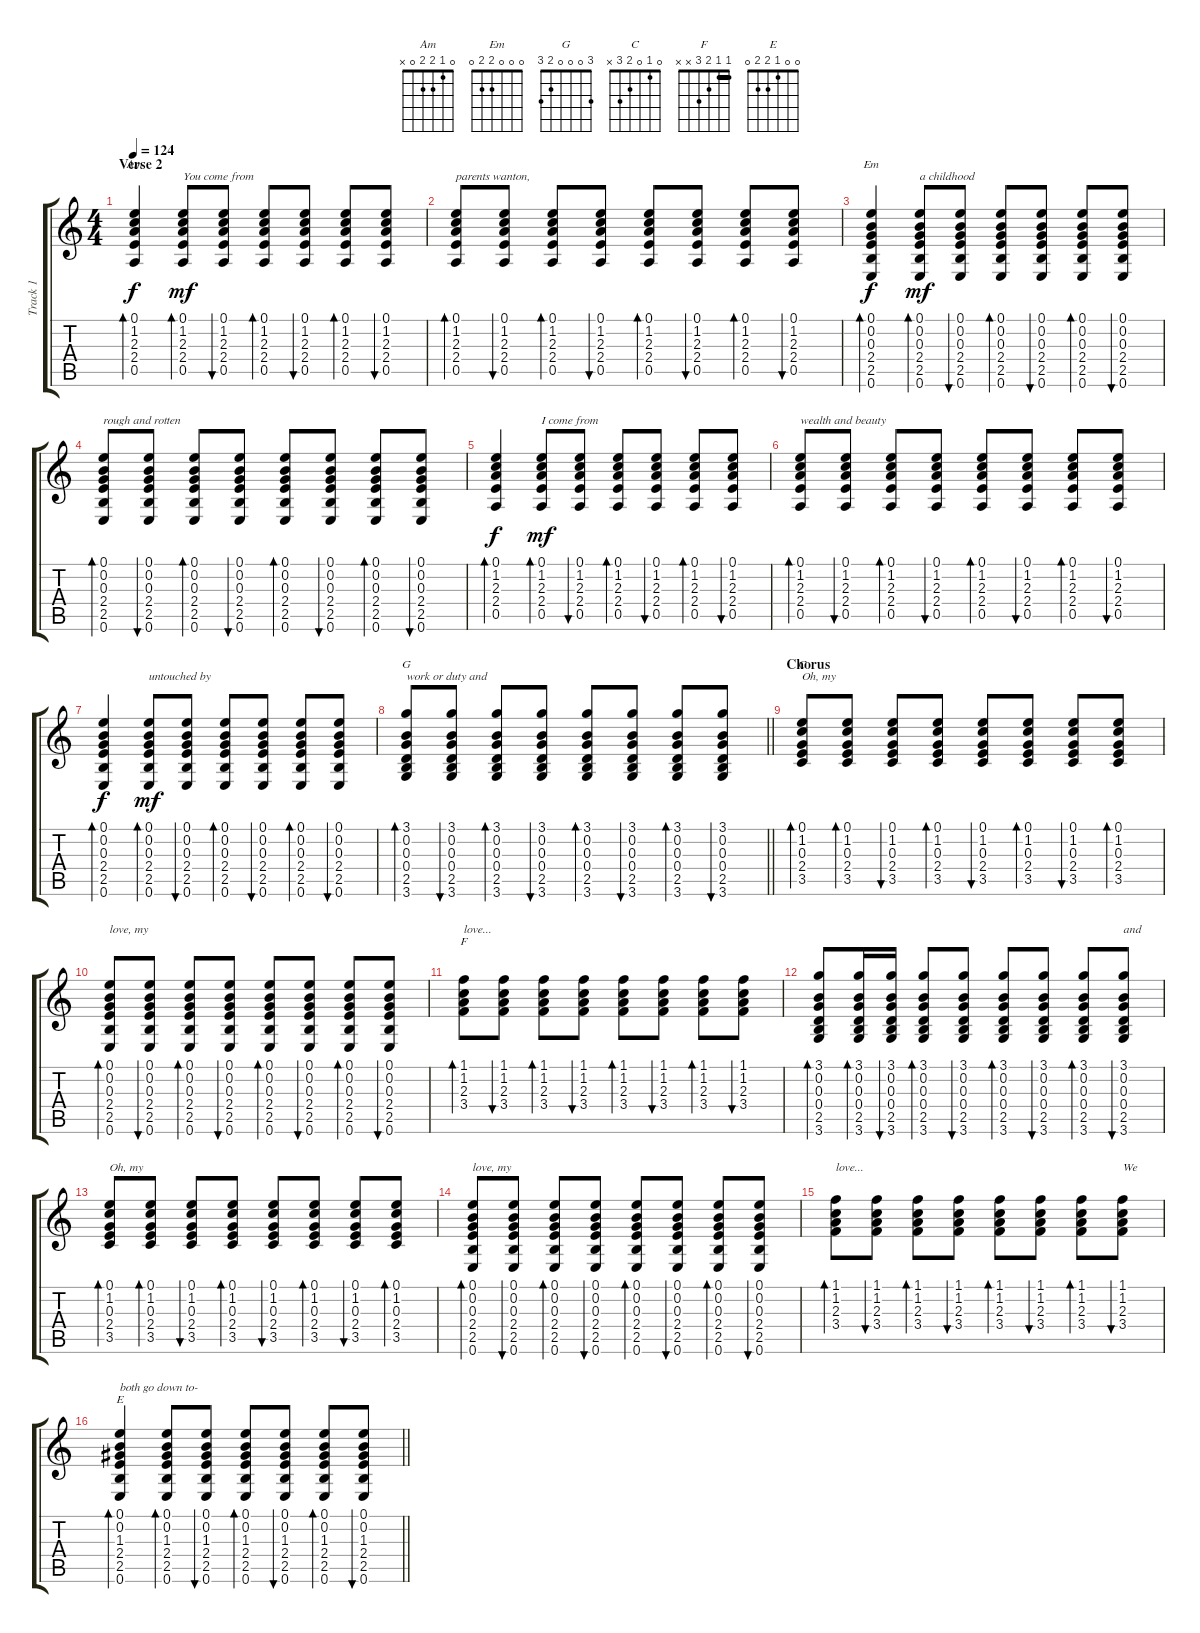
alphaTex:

\track ("Track 1" "Track 1") {instrument acousticguitarsteel}
\staff {score tabs}
\tuning (E4 B3 G3 D3 A2 E2) {hide}
\chord ("Am" 0 1 2 2 0 x)
\chord ("Em" 0 0 0 2 2 0)
\chord ("G" 3 0 0 0 2 3)
\chord ("C" 0 1 0 2 3 x)
\chord ("F" 1 1 2 3 x x) {barre 1}
\chord ("E" 0 0 1 2 2 0)
\ts (4 4)
\section ("" "Verse 2")
\tempo 124
\clef g2
\ks c
(0.1 1.2 2.3 2.4 0.5).4{bd 60 ch "Am" dy f} (0.1 1.2 2.3 2.4 0.5).8{bd 60 txt "You come from" dy mf} (0.1 1.2 2.3 2.4 0.5).8{bu 60} (0.1 1.2 2.3 2.4 0.5).8{bd 60} (0.1 1.2 2.3 2.4 0.5).8{bu 60} (0.1 1.2 2.3 2.4 0.5).8{bd 60} (0.1 1.2 2.3 2.4 0.5).8{bu 60} |
(0.1 1.2 2.3 2.4 0.5).8{bd 60 txt "parents wanton,"} (0.1 1.2 2.3 2.4 0.5).8{bu 60} (0.1 1.2 2.3 2.4 0.5).8{bd 60} (0.1 1.2 2.3 2.4 0.5).8{bu 60} (0.1 1.2 2.3 2.4 0.5).8{bd 60} (0.1 1.2 2.3 2.4 0.5).8{bu 60} (0.1 1.2 2.3 2.4 0.5).8{bd 60} (0.1 1.2 2.3 2.4 0.5).8{bu 60} |
(0.1 0.2 0.3 2.4 2.5 0.6).4{bd 60 ch "Em" dy f beam split} (0.1 0.2 0.3 2.4 2.5 0.6).8{bd 60 txt "a childhood" dy mf beam merge} (0.1 0.2 0.3 2.4 2.5 0.6).8{bu 60 beam split} (0.1 0.2 0.3 2.4 2.5 0.6).8{bd 60 beam merge} (0.1 0.2 0.3 2.4 2.5 0.6).8{bu 60 beam split} (0.1 0.2 0.3 2.4 2.5 0.6).8{bd 60 beam merge} (0.1 0.2 0.3 2.4 2.5 0.6).8{bu 60} |
(0.1 0.2 0.3 2.4 2.5 0.6).8{bd 60 txt "rough and rotten" beam merge} (0.1 0.2 0.3 2.4 2.5 0.6).8{bu 60 beam split} (0.1 0.2 0.3 2.4 2.5 0.6).8{bd 60 beam merge} (0.1 0.2 0.3 2.4 2.5 0.6).8{bu 60 beam split} (0.1 0.2 0.3 2.4 2.5 0.6).8{bd 60 beam merge} (0.1 0.2 0.3 2.4 2.5 0.6).8{bu 60 beam split} (0.1 0.2 0.3 2.4 2.5 0.6).8{bd 60 beam merge} (0.1 0.2 0.3 2.4 2.5 0.6).8{bu 60} |
(0.1 1.2 2.3 2.4 0.5).4{bd 60 dy f} (0.1 1.2 2.3 2.4 0.5).8{bd 60 txt "I come from" dy mf} (0.1 1.2 2.3 2.4 0.5).8{bu 60} (0.1 1.2 2.3 2.4 0.5).8{bd 60} (0.1 1.2 2.3 2.4 0.5).8{bu 60} (0.1 1.2 2.3 2.4 0.5).8{bd 60} (0.1 1.2 2.3 2.4 0.5).8{bu 60} |
(0.1 1.2 2.3 2.4 0.5).8{bd 60 txt "wealth and beauty"} (0.1 1.2 2.3 2.4 0.5).8{bu 60} (0.1 1.2 2.3 2.4 0.5).8{bd 60} (0.1 1.2 2.3 2.4 0.5).8{bu 60} (0.1 1.2 2.3 2.4 0.5).8{bd 60} (0.1 1.2 2.3 2.4 0.5).8{bu 60} (0.1 1.2 2.3 2.4 0.5).8{bd 60} (0.1 1.2 2.3 2.4 0.5).8{bu 60} |
(0.1 0.2 0.3 2.4 2.5 0.6).4{bd 60 dy f beam split} (0.1 0.2 0.3 2.4 2.5 0.6).8{bd 60 txt "untouched by" dy mf beam merge} (0.1 0.2 0.3 2.4 2.5 0.6).8{bu 60 beam split} (0.1 0.2 0.3 2.4 2.5 0.6).8{bd 60 beam merge} (0.1 0.2 0.3 2.4 2.5 0.6).8{bu 60 beam split} (0.1 0.2 0.3 2.4 2.5 0.6).8{bd 60 beam merge} (0.1 0.2 0.3 2.4 2.5 0.6).8{bu 60} |
\barLineRight lightlight
(3.1 0.2 0.3 0.4 2.5 3.6).8{bd 60 ch "G" txt "work or duty and"} (3.1 0.2 0.3 0.4 2.5 3.6).8{bu 60} (3.1 0.2 0.3 0.4 2.5 3.6).8{bd 60} (3.1 0.2 0.3 0.4 2.5 3.6).8{bu 60} (3.1 0.2 0.3 0.4 2.5 3.6).8{bd 60} (3.1 0.2 0.3 0.4 2.5 3.6).8{bu 60} (3.1 0.2 0.3 0.4 2.5 3.6).8{bd 60} (3.1 0.2 0.3 0.4 2.5 3.6).8{bu 60} |
\section ("" "Chorus")
(0.1 1.2 0.3 2.4 3.5).8{bd 60 ch "C" txt "Oh, my"} (0.1 1.2 0.3 2.4 3.5).8{bd 60} (0.1 1.2 0.3 2.4 3.5).8{bu 60} (0.1 1.2 0.3 2.4 3.5).8{bd 60} (0.1 1.2 0.3 2.4 3.5).8{bu 60} (0.1 1.2 0.3 2.4 3.5).8{bd 60} (0.1 1.2 0.3 2.4 3.5).8{bu 60} (0.1 1.2 0.3 2.4 3.5).8{bd 60} |
(0.1 0.2 0.3 2.4 2.5 0.6).8{bd 60 txt "love, my"} (0.1 0.2 0.3 2.4 2.5 0.6).8{bu 60} (0.1 0.2 0.3 2.4 2.5 0.6).8{bd 60} (0.1 0.2 0.3 2.4 2.5 0.6).8{bu 60} (0.1 0.2 0.3 2.4 2.5 0.6).8{bd 60} (0.1 0.2 0.3 2.4 2.5 0.6).8{bu 60} (0.1 0.2 0.3 2.4 2.5 0.6).8{bd 60} (0.1 0.2 0.3 2.4 2.5 0.6).8{bu 60} |
(1.1 1.2 2.3 3.4).8{bd 60 ch "F" txt "love..."} (1.1 1.2 2.3 3.4).8{bu 60} (1.1 1.2 2.3 3.4).8{bd 60} (1.1 1.2 2.3 3.4).8{bu 60} (1.1 1.2 2.3 3.4).8{bd 60} (1.1 1.2 2.3 3.4).8{bu 60} (1.1 1.2 2.3 3.4).8{bd 60} (1.1 1.2 2.3 3.4).8{bu 60} |
(3.1 0.2 0.3 0.4 2.5 3.6).8{bd 60} (3.1 0.2 0.3 0.4 2.5 3.6).16{bd 60} (3.1 0.2 0.3 0.4 2.5 3.6).16{bu 60} (3.1 0.2 0.3 0.4 2.5 3.6).8{bd 60} (3.1 0.2 0.3 0.4 2.5 3.6).8{bu 60} (3.1 0.2 0.3 0.4 2.5 3.6).8{bd 60} (3.1 0.2 0.3 0.4 2.5 3.6).8{bu 60} (3.1 0.2 0.3 0.4 2.5 3.6).8{bd 60} (3.1 0.2 0.3 0.4 2.5 3.6).8{bu 60 txt "and"} |
(0.1 1.2 0.3 2.4 3.5).8{bd 60 txt "Oh, my"} (0.1 1.2 0.3 2.4 3.5).8{bd 60} (0.1 1.2 0.3 2.4 3.5).8{bu 60} (0.1 1.2 0.3 2.4 3.5).8{bd 60} (0.1 1.2 0.3 2.4 3.5).8{bu 60} (0.1 1.2 0.3 2.4 3.5).8{bd 60} (0.1 1.2 0.3 2.4 3.5).8{bu 60} (0.1 1.2 0.3 2.4 3.5).8{bd 60} |
(0.1 0.2 0.3 2.4 2.5 0.6).8{bd 60 txt "love, my"} (0.1 0.2 0.3 2.4 2.5 0.6).8{bu 60} (0.1 0.2 0.3 2.4 2.5 0.6).8{bd 60} (0.1 0.2 0.3 2.4 2.5 0.6).8{bu 60} (0.1 0.2 0.3 2.4 2.5 0.6).8{bd 60} (0.1 0.2 0.3 2.4 2.5 0.6).8{bu 60} (0.1 0.2 0.3 2.4 2.5 0.6).8{bd 60} (0.1 0.2 0.3 2.4 2.5 0.6).8{bu 60} |
(1.1 1.2 2.3 3.4).8{bd 60 txt "love..."} (1.1 1.2 2.3 3.4).8{bu 60} (1.1 1.2 2.3 3.4).8{bd 60} (1.1 1.2 2.3 3.4).8{bu 60} (1.1 1.2 2.3 3.4).8{bd 60} (1.1 1.2 2.3 3.4).8{bu 60} (1.1 1.2 2.3 3.4).8{bd 60} (1.1 1.2 2.3 3.4).8{bu 60 txt "We"} |
\barLineRight lightlight
(0.1 0.2 1.3 2.4 2.5 0.6).4{bd 60 ch "E" txt "both go down to-"} (0.1 0.2 1.3 2.4 2.5 0.6).8{bd 60} (0.1 0.2 1.3 2.4 2.5 0.6).8{bu 60} (0.1 0.2 1.3 2.4 2.5 0.6).8{bd 60} (0.1 0.2 1.3 2.4 2.5 0.6).8{bu 60} (0.1 0.2 1.3 2.4 2.5 0.6).8{bd 60} (0.1 0.2 1.3 2.4 2.5 0.6).8{bu 60}
